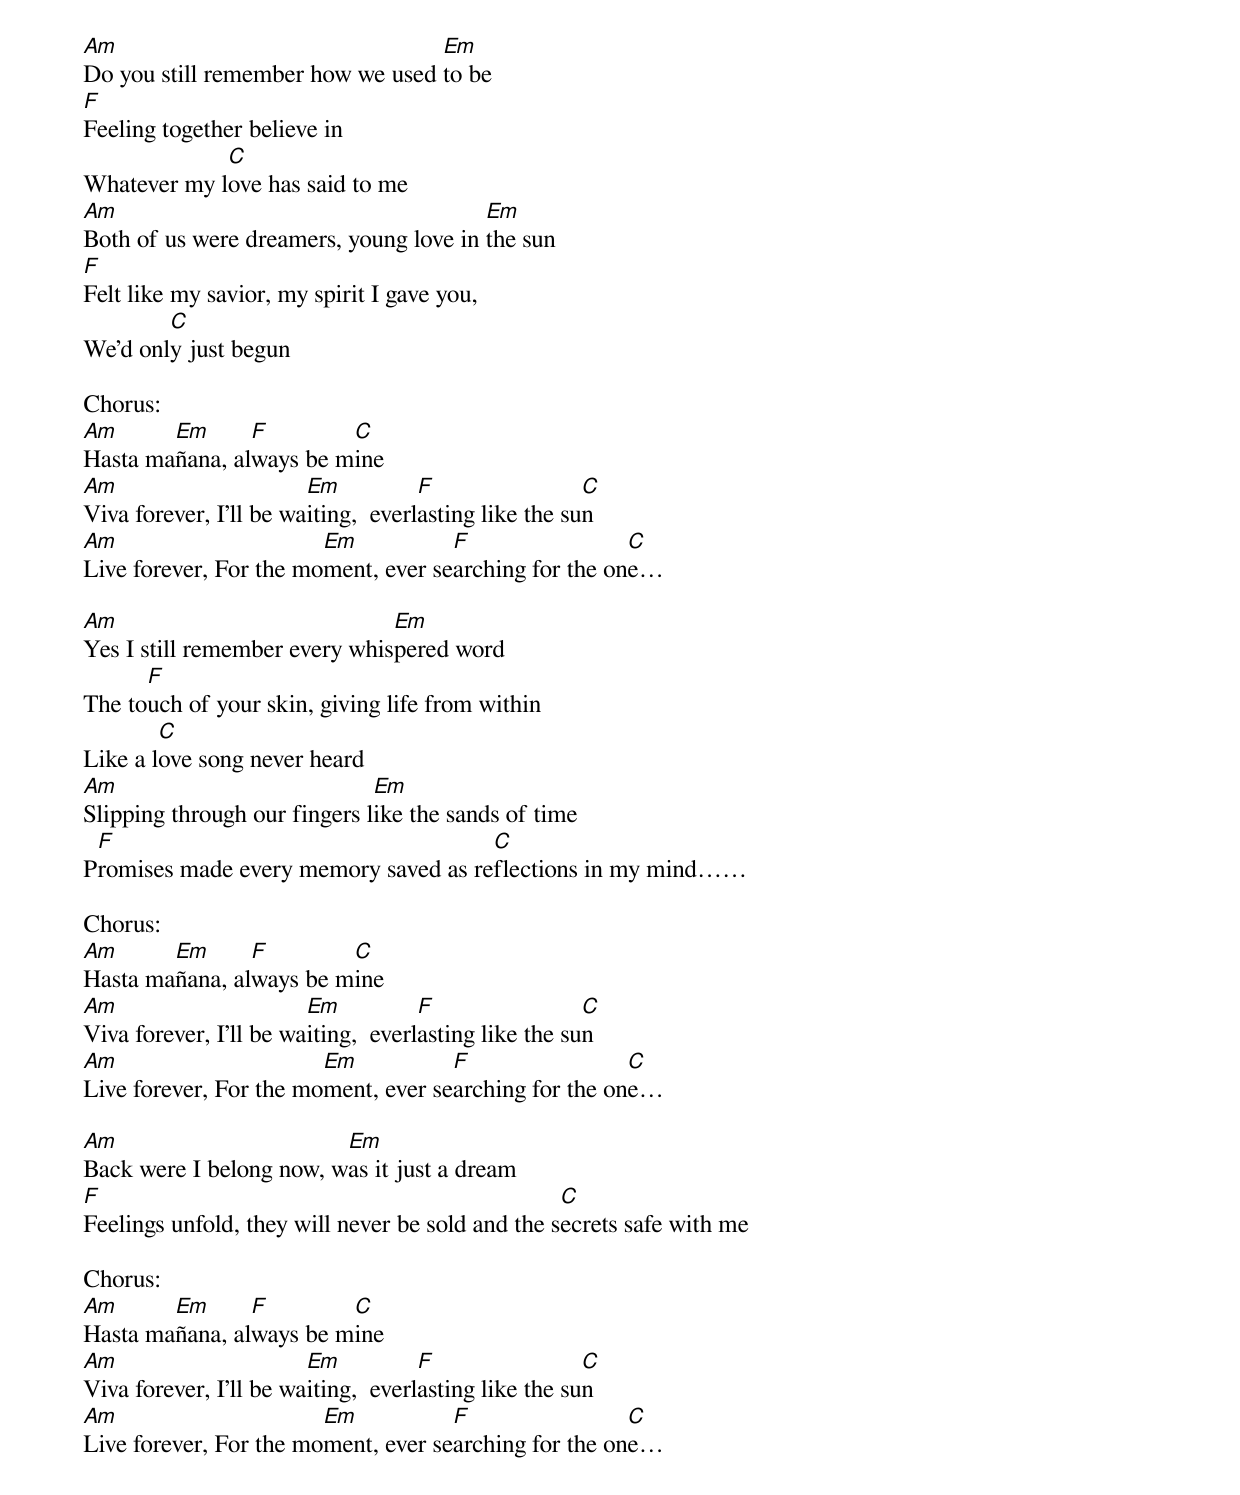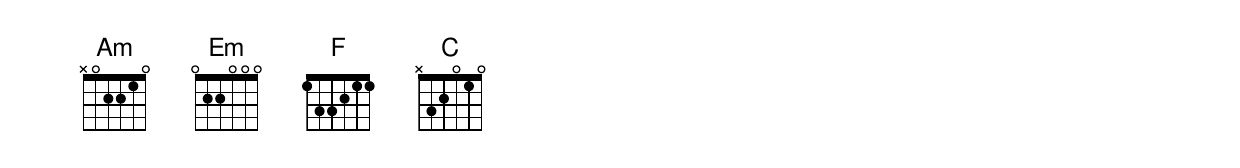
Am                                Em
Do you still remember how we used to be
F
Feeling together believe in
             C
Whatever my love has said to me
Am                                      Em
Both of us were dreamers, young love in the sun
F
Felt like my savior, my spirit I gave you,
        C
We’d only just begun

Chorus:
Am      Em      F        C
Hasta mañana, always be mine
Am                      Em           F                 C
Viva forever, I’ll be waiting,  everlasting like the sun
Am                      Em           F                 C
Live forever, For the moment, ever searching for the one…

Am                             Em
Yes I still remember every whispered word
      F
The touch of your skin, giving life from within
        C
Like a love song never heard
Am                            Em
Slipping through our fingers like the sands of time
 F                                    C
Promises made every memory saved as reflections in my mind……

Chorus:
Am      Em      F        C
Hasta mañana, always be mine
Am                      Em           F                 C
Viva forever, I’ll be waiting,  everlasting like the sun
Am                      Em           F                 C
Live forever, For the moment, ever searching for the one…

Am                       Em
Back were I belong now, was it just a dream
F                                                 C
Feelings unfold, they will never be sold and the secrets safe with me

Chorus:
Am      Em      F        C
Hasta mañana, always be mine
Am                      Em           F                 C
Viva forever, I’ll be waiting,  everlasting like the sun
Am                      Em           F                 C
Live forever, For the moment, ever searching for the one…
